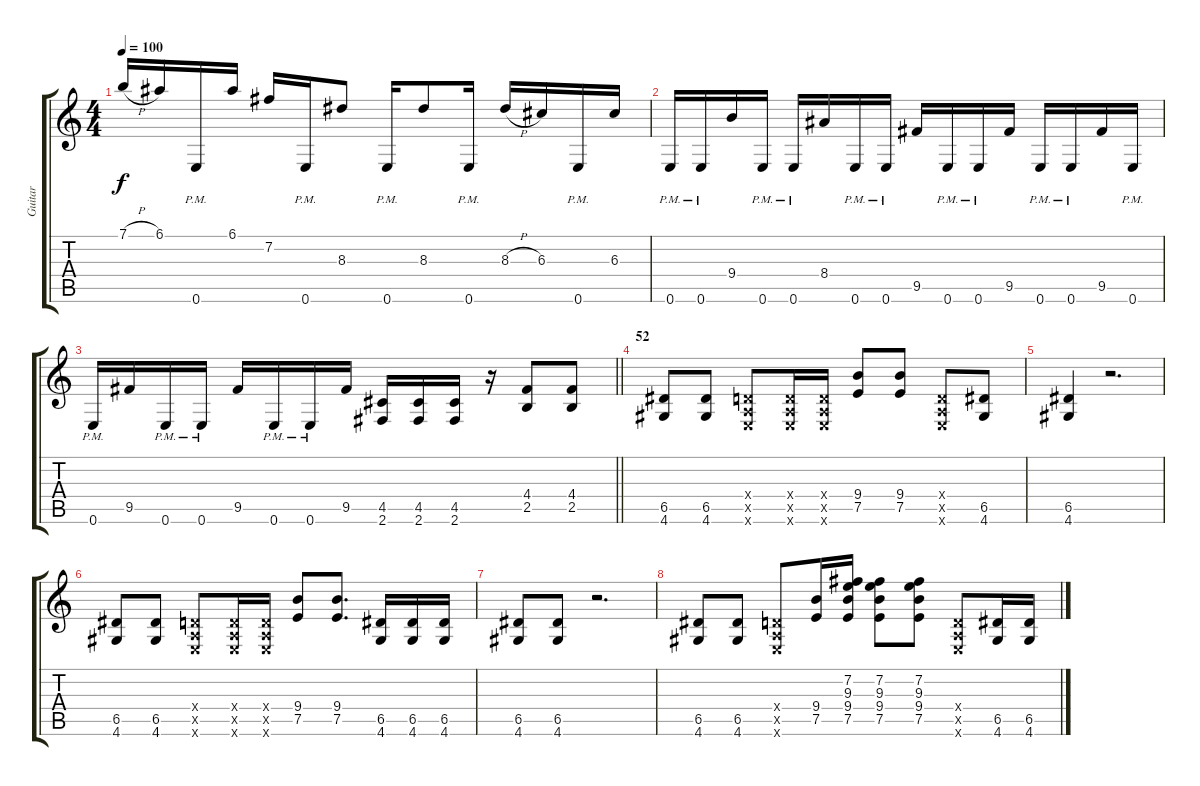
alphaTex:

\track ("Guitar" "Guitar") {instrument distortionguitar}
\staff {score tabs}
\tuning (E4 B3 G3 D3 A2 E2) {hide}
\ts (4 4)
\tempo 100
\clef g2
\ks c
7.1{h}.16{dy f} 6.1.16 0.6{pm}.16 6.1.16 7.2.16 0.6{pm}.16 8.3.8 0.6{pm}.16 8.3.8 0.6{pm}.16 8.3{h}.16 6.3.16 0.6{pm}.16 6.3.16 |
0.6{pm}.16 0.6{pm}.16 9.4.16 0.6{pm}.16 0.6{pm}.16 8.4.16 0.6{pm}.16 0.6{pm}.16 9.5.16 0.6{pm}.16 0.6{pm}.16 9.5.16 0.6{pm}.16 0.6{pm}.16 9.5.16 0.6{pm}.16 |
\barLineRight lightlight
0.6{pm}.16 9.5.16 0.6{pm}.16 0.6{pm}.16 9.5.16 0.6{pm}.16 0.6{pm}.16 9.5.16 (4.5 2.6).16 (4.5 2.6).16 (4.5 2.6).16 r.16 (4.4 2.5).8 (4.4 2.5).8 |
\section ("" "52")
(6.5 4.6).8 (6.5 4.6).8 (0.4{x} 0.5{x} 0.6{x}).8 (0.4{x} 0.5{x} 0.6{x}).16 (0.4{x} 0.5{x} 0.6{x}).16 (9.4 7.5).8 (9.4 7.5).8 (0.4{x} 0.5{x} 0.6{x}).8 (6.5 4.6).8 |
(6.5 4.6).4 r.2{d} |
(6.5 4.6).8 (6.5 4.6).8 (0.4{x} 0.5{x} 0.6{x}).8 (0.4{x} 0.5{x} 0.6{x}).16 (0.4{x} 0.5{x} 0.6{x}).16 (9.4 7.5).8 (9.4 7.5).8{d} (6.5 4.6).16 (6.5 4.6).16 (6.5 4.6).16 |
(6.5 4.6).8 (6.5 4.6).8 r.2{d} |
(6.5 4.6).8 (6.5 4.6).8 (0.4{x} 0.5{x} 0.6{x}).8 (9.4 7.5).16 (7.2 9.3 9.4 7.5).16 (7.2 9.3 9.4 7.5).8 (7.2 9.3 9.4 7.5).8 (0.4{x} 0.5{x} 0.6{x}).8 (6.5 4.6).16 (6.5 4.6).16
